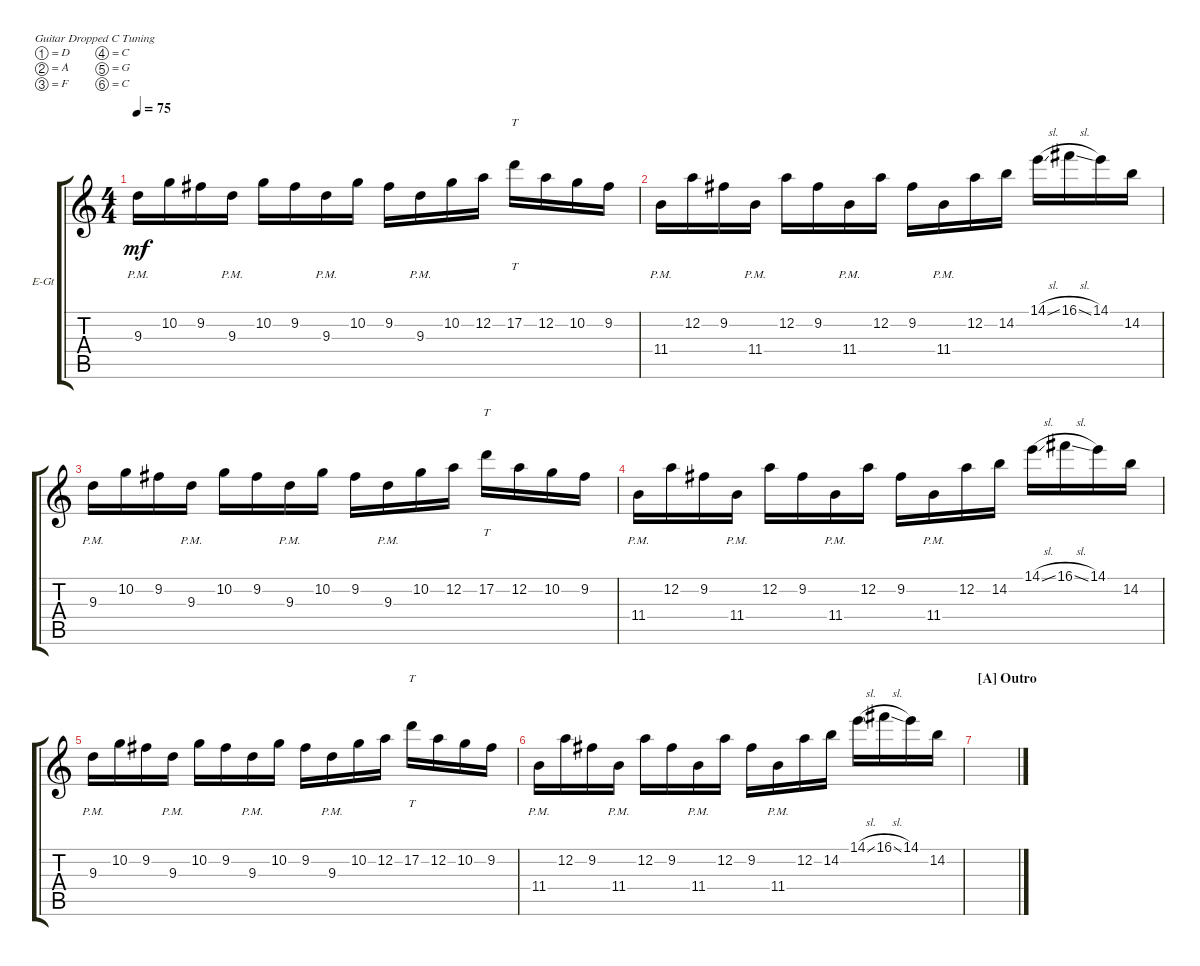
\bracketExtendMode groupsimilarinstruments
\firstSystemTrackNameOrientation horizontal
\otherSystemsTrackNameOrientation horizontal
\track ("Lead Guitar" "E-Gt") {instrument distortionguitar}
\staff {score tabs}
\tuning (D4 A3 F3 C3 G2 C2)
\ts (4 4)
\tempo 75
\clef g2
\ks c
9.3{pm}.16{dy mf} 10.2.16 9.2.16 9.3{pm}.16 10.2.16 9.2.16 9.3{pm}.16 10.2.16 9.2.16 9.3{pm}.16 10.2.16 12.2.16 17.2.16{tt} 12.2.16 10.2.16 9.2.16 |
11.4{pm}.16 12.2.16 9.2.16 11.4{pm}.16 12.2.16 9.2.16 11.4{pm}.16 12.2.16 9.2.16 11.4{pm}.16 12.2.16 14.2.16 14.1{sl}.16 16.1{sl}.16 14.1.16 14.2.16 |
9.3{pm}.16 10.2.16 9.2.16 9.3{pm}.16 10.2.16 9.2.16 9.3{pm}.16 10.2.16 9.2.16 9.3{pm}.16 10.2.16 12.2.16 17.2.16{tt} 12.2.16 10.2.16 9.2.16 |
11.4{pm}.16 12.2.16 9.2.16 11.4{pm}.16 12.2.16 9.2.16 11.4{pm}.16 12.2.16 9.2.16 11.4{pm}.16 12.2.16 14.2.16 14.1{sl}.16 16.1{sl}.16 14.1.16 14.2.16 |
9.3{pm}.16 10.2.16 9.2.16 9.3{pm}.16 10.2.16 9.2.16 9.3{pm}.16 10.2.16 9.2.16 9.3{pm}.16 10.2.16 12.2.16 17.2.16{tt} 12.2.16 10.2.16 9.2.16 |
11.4{pm}.16 12.2.16 9.2.16 11.4{pm}.16 12.2.16 9.2.16 11.4{pm}.16 12.2.16 9.2.16 11.4{pm}.16 12.2.16 14.2.16 14.1{sl}.16 16.1{sl}.16 14.1.16 14.2.16 |
\section ("A" "Outro")
